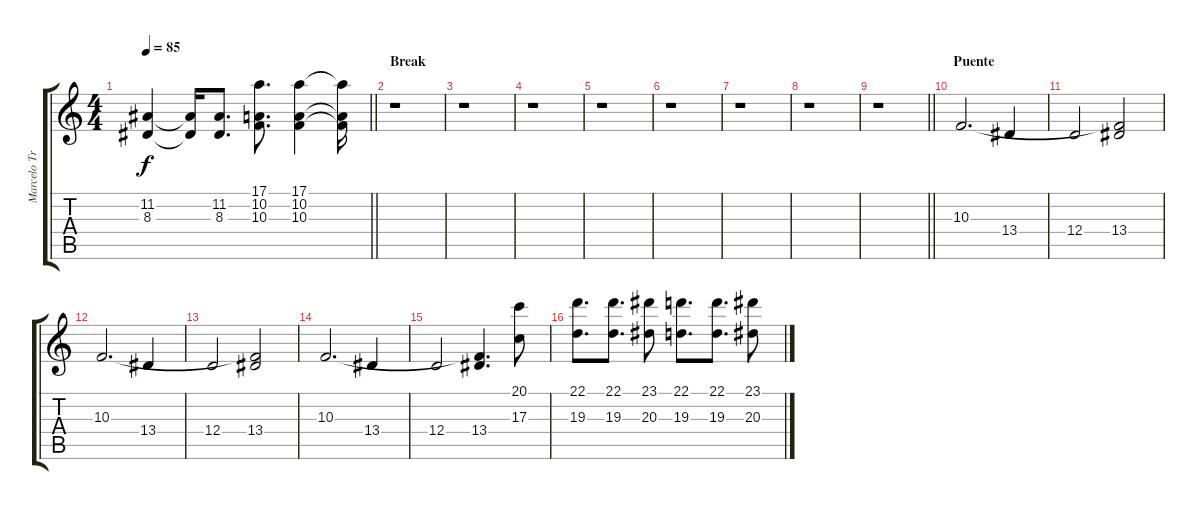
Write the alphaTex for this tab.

\track ("Marcelo Treviño" "Marcelo Tr") {instrument acousticgrandpiano}
\staff {score tabs}
\tuning (E4 B3 G3 D3 A2 E2) {hide}
\ts (4 4)
\tempo 85
\clef g2
\barLineRight lightlight
\ks c
(11.2 8.3).4{dy f} (11.2{t} 8.3{t}).16 (11.2 8.3).8{d} (17.1 10.2 10.3).8{d} (17.1 10.2 10.3).4 (17.1{t} 10.2{t} 10.3{t}).16 |
\section ("" "Break")
r.1 |
r.1 |
r.1 |
r.1 |
r.1 |
r.1 |
r.1 |
\barLineRight lightlight
r.1 |
\section ("" "Puente")
10.3.2{d instrument stringensemble1} 13.4.4 |
12.4.2 (10.3{t} 13.4).2 |
10.3.2{d} 13.4.4 |
12.4.2 (10.3{t} 13.4).2 |
10.3.2{d} 13.4.4 |
12.4.2 (10.3{t} 13.4).4{d} (20.1 17.3).8{instrument acousticgrandpiano} |
(22.1 19.3).8{d} (22.1 19.3).8{d} (23.1 20.3).8 (22.1 19.3).8{d} (22.1 19.3).8{d} (23.1 20.3).8
